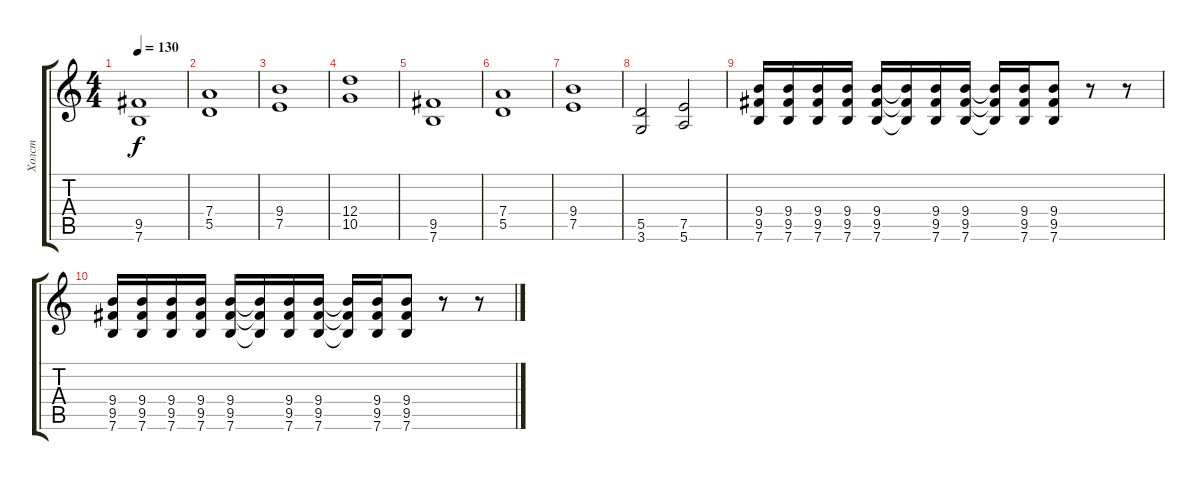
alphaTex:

\track ("Холст" "Холст") {instrument distortionguitar}
\staff {score tabs}
\tuning (E4 B3 G3 D3 A2 E2) {hide}
\ts (4 4)
\tempo 130
\clef g2
\ks c
(9.5 7.6).1{dy f} |
(7.4 5.5).1 |
(9.4 7.5).1 |
(12.4 10.5).1 |
(9.5 7.6).1 |
(7.4 5.5).1 |
(9.4 7.5).1 |
(5.5 3.6).2 (7.5 5.6).2 |
(9.4 9.5 7.6).16 (9.4 9.5 7.6).16 (9.4 9.5 7.6).16 (9.4 9.5 7.6).16 (9.4 9.5 7.6).16 (9.4{t} 9.5{t} 7.6{t}).16 (9.4 9.5 7.6).16 (9.4 9.5 7.6).16 (9.4{t} 9.5{t} 7.6{t}).16 (9.4 9.5 7.6).16 (9.4 9.5 7.6).8 r.8 r.8 |
(9.4 9.5 7.6).16 (9.4 9.5 7.6).16 (9.4 9.5 7.6).16 (9.4 9.5 7.6).16 (9.4 9.5 7.6).16 (9.4{t} 9.5{t} 7.6{t}).16 (9.4 9.5 7.6).16 (9.4 9.5 7.6).16 (9.4{t} 9.5{t} 7.6{t}).16 (9.4 9.5 7.6).16 (9.4 9.5 7.6).8 r.8 r.8
